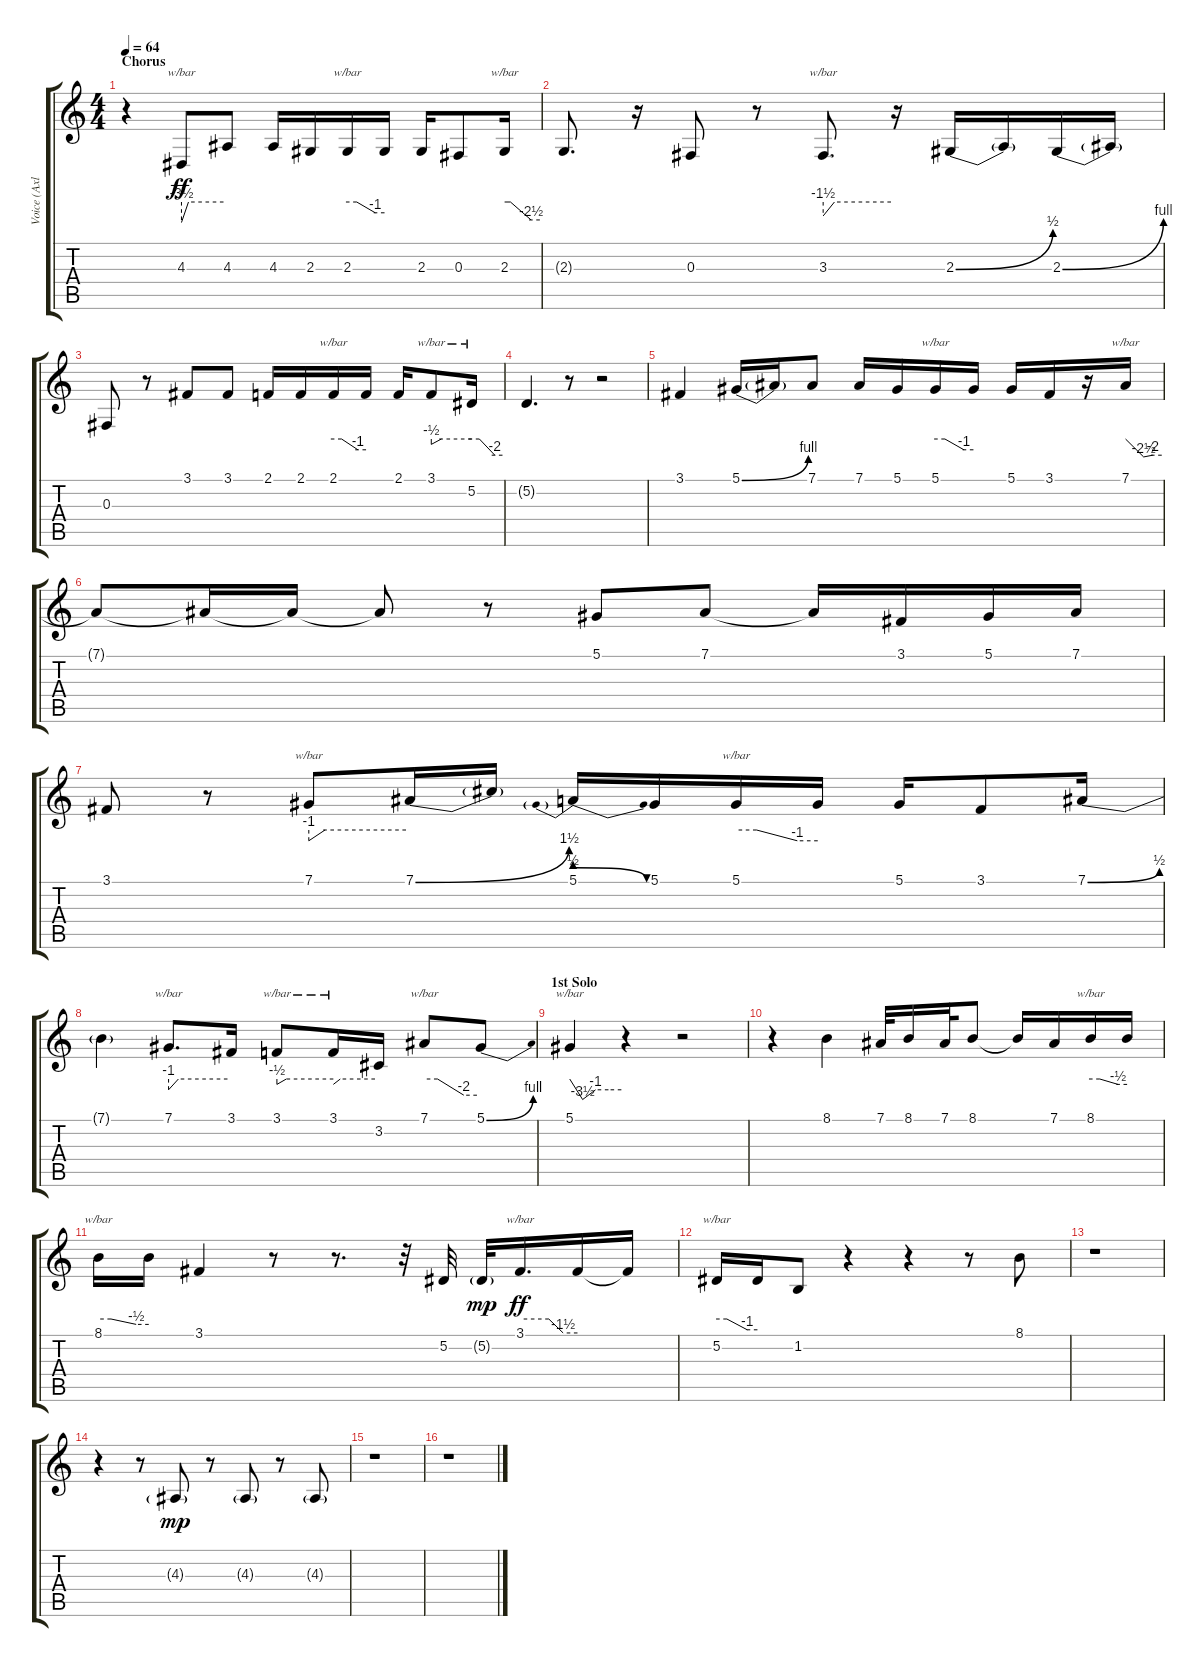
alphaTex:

\track ("Voice (Axl)" "Voice (Axl") {instrument lead2sawtooth}
\staff {score tabs}
\tuning (Eb4 Bb3 Gb3 Db3 Ab2 Eb2) {hide}
\ts (4 4)
\section ("" "Chorus")
\tempo 64
\clef g2
\ks c
r.4{dy ff} 4.3.8{tbe (custom default 0 -14 10 0 60 0)} 4.3.8 4.3.16 2.3.16 2.3.16{tbe (custom default 0 0 15 0 45 -4 60 -4)} 2.3{t}.16 2.3.16 0.3.8 2.3.16{tbe (custom default 0 0 10 0 45 -10 60 -10)} |
2.3{t}.8{d} r.16 0.3.8 r.8 3.3.8{d tbe (custom default 0 -6 10 0 60 0)} r.16 2.3{be (bend 0 0 60 2)}.16 2.3{t}.16 2.3{be (bend 0 0 60 4)}.16 2.3{t}.16 |
0.3.8 r.8 3.1.8 3.1.8 2.1.16 2.1.16 2.1.16{tbe (custom default 0 0 15 0 45 -4 60 -4)} 2.1{t}.16 2.1.16 3.1.8{tbe (custom default 0 -2 15 0 60 0)} 5.2.16{tbe (custom default 0 0 15 0 45 -8 60 -8)} |
5.2{t}.4{d} r.8 r.2 |
3.1.4 5.1{be (bend 0 0 60 4)}.16 5.1{t}.16 7.1.8 7.1.16 5.1.16 5.1.16{tbe (custom default 0 0 15 0 45 -4 60 -4)} 5.1{t}.16 5.1.16 3.1.16 r.16 7.1.16{tbe (custom default 0 0 30 -10 45 -8 60 -8)} |
7.1{t}.8 7.1{t}.16 7.1{t}.16 7.1{t}.8 r.8 5.1.8 7.1.8 7.1{t}.16 3.1.16 5.1.16 7.1.16 |
3.1.8 r.8 7.1.8{tbe (custom default 0 -4 10 0 60 0)} 7.1{be (bend 0 0 60 6)}.16 7.1{t}.16 5.1{be (prebendrelease 0 2 60 0)}.16 5.1.16 5.1.16{tbe (custom default 0 0 15 0 45 -4 60 -4)} 5.1{t}.16 5.1.16 3.1.8 7.1{be (bend 0 0 60 2)}.16 |
7.1{t}.4 7.1.8{d tbe (custom default 0 -4 10 0 60 0)} 3.1.16 3.1.8{tbe (custom default 0 -2 10 0 60 0)} 3.1.16{tbe (custom default 0 -2 10 0 60 0)} 3.2.16 7.1.8{tbe (custom default 0 0 15 0 45 -8 60 -8)} 5.1{be (bend 0 0 60 4)}.8 |
\section ("" "1st Solo")
5.1.4{tbe (custom default 0 0 15 -14 30 -4 45 -4 60 -4)} r.4 r.2 |
r.4 8.1.4 7.1.32 8.1.16 7.1.32 8.1.8 8.1{t}.16 7.1.16 8.1.16{tbe (custom default 0 0 15 0 45 -2 60 -2)} 8.1{t}.16 |
8.1.16{tbe (custom default 0 0 15 0 45 -2 60 -2)} 8.1{t}.16 3.1.4 r.8 r.8{d} r.32 5.2.32 5.2{g}.32{dy mp} 3.1.16{d tbe (custom default 0 0 15 0 30 0 45 -6 60 -6) dy ff} 3.1{t}.16 3.1{t}.16 |
5.2.16{tbe (custom default 0 0 15 0 45 -4 60 -4)} 5.2{t}.16 1.2.8 r.4 r.4 r.8 8.1.8 |
r.1 |
r.4 r.8 4.3{g}.8{dy mp} r.8 4.3{g}.8 r.8 4.3{g}.8 |
r.1 |
r.1
